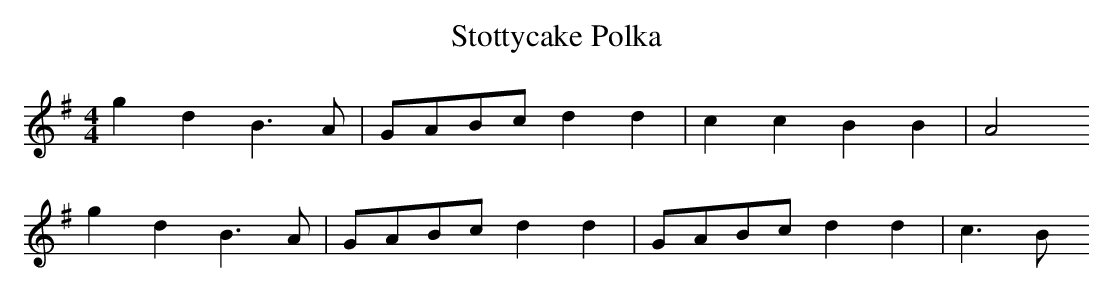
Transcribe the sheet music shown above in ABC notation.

X:1
T:Stottycake Polka
M:4/4
K:G
g2 d2 B3 A|GABc d2d2|c2 c2 B2 B2|A4
g2 d2 B3 A|GABc d2d2|GABc d2d2|c3 B
